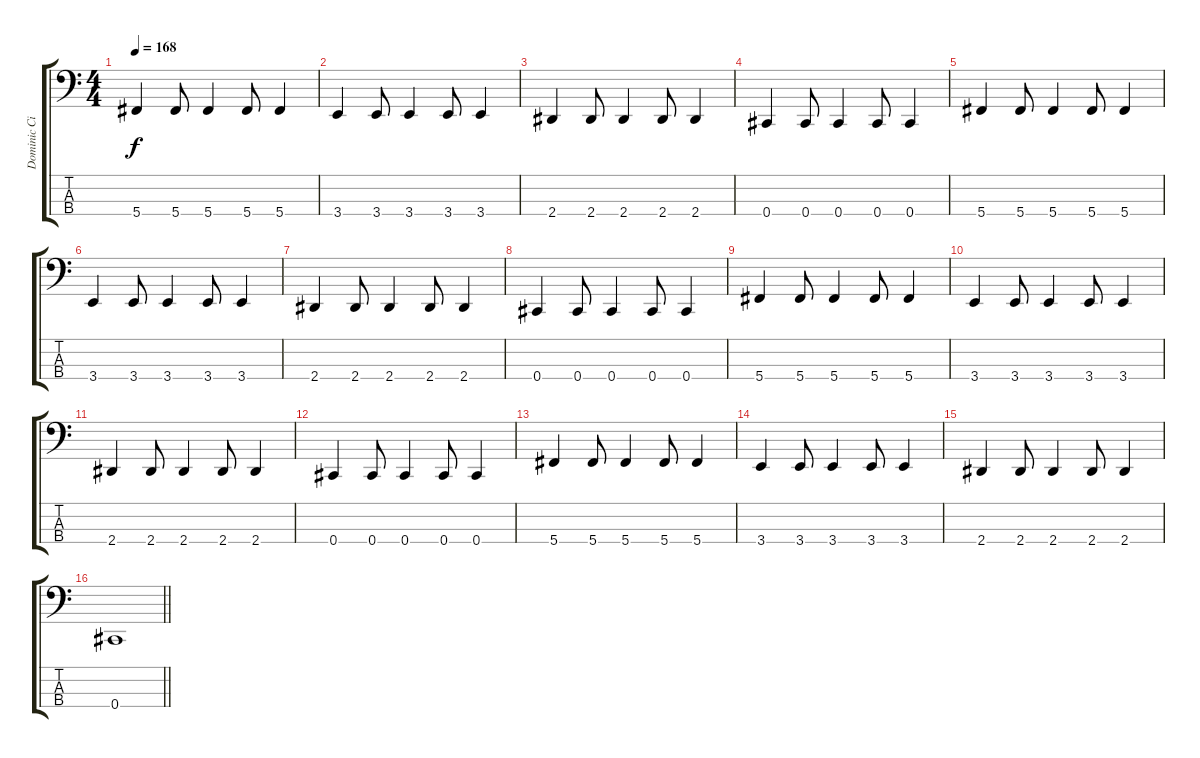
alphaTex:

\track ("Dominic Cifarelli" "Dominic Ci") {instrument electricbasspick}
\staff {score tabs}
\tuning (Gb2 Db2 Ab1 Db1) {hide}
\ts (4 4)
\tempo 168
\clef f4
\ks c
5.4.4{dy f} 5.4.8 5.4.4 5.4.8 5.4.4 |
3.4.4 3.4.8 3.4.4 3.4.8 3.4.4 |
2.4.4 2.4.8 2.4.4 2.4.8 2.4.4 |
0.4.4 0.4.8 0.4.4 0.4.8 0.4.4 |
5.4.4 5.4.8 5.4.4 5.4.8 5.4.4 |
3.4.4 3.4.8 3.4.4 3.4.8 3.4.4 |
2.4.4 2.4.8 2.4.4 2.4.8 2.4.4 |
0.4.4 0.4.8 0.4.4 0.4.8 0.4.4 |
5.4.4 5.4.8 5.4.4 5.4.8 5.4.4 |
3.4.4 3.4.8 3.4.4 3.4.8 3.4.4 |
2.4.4 2.4.8 2.4.4 2.4.8 2.4.4 |
0.4.4 0.4.8 0.4.4 0.4.8 0.4.4 |
5.4.4 5.4.8 5.4.4 5.4.8 5.4.4 |
3.4.4 3.4.8 3.4.4 3.4.8 3.4.4 |
2.4.4 2.4.8 2.4.4 2.4.8 2.4.4 |
\barLineRight lightlight
0.4.1
